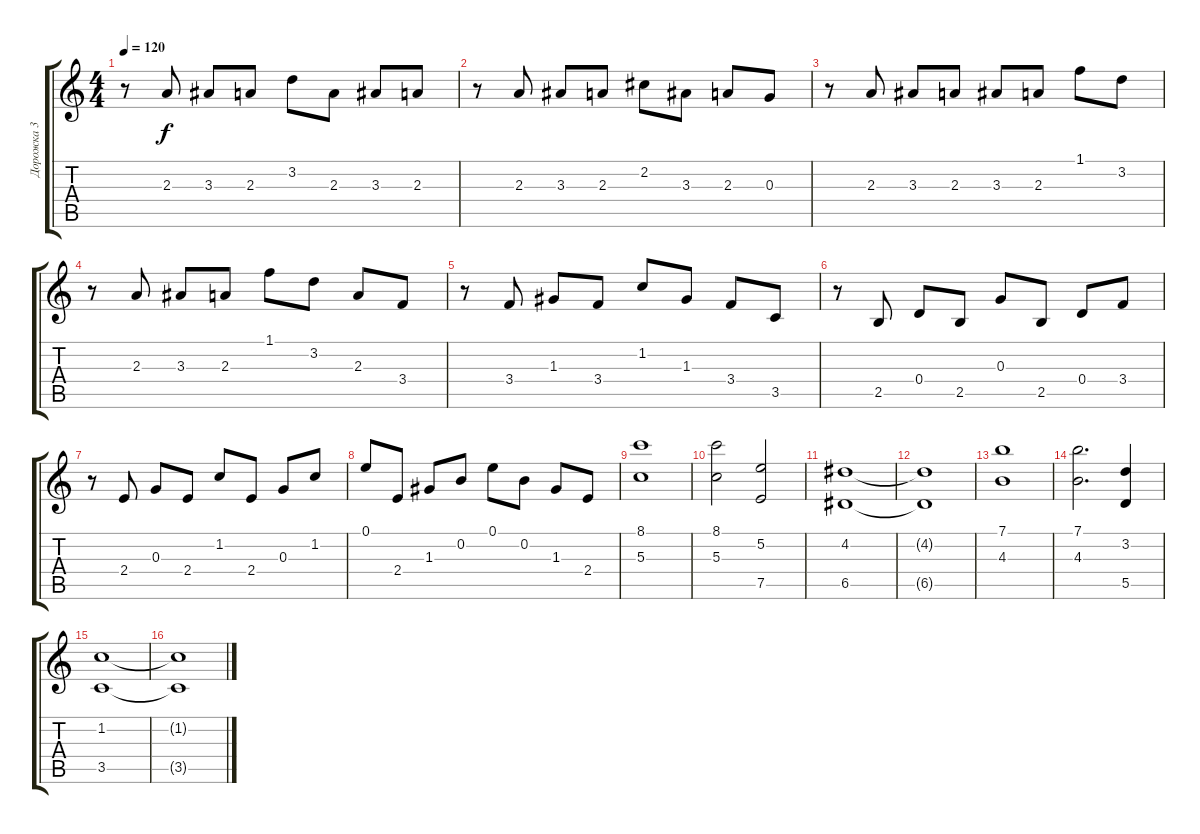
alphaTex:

\track ("Дорожка 3" "Дорожка 3") {instrument acousticguitarsteel}
\staff {score tabs}
\tuning (E4 B3 G3 D3 A2 E2) {hide}
\ts (4 4)
\tempo 120
\clef g2
\ks c
r.8{dy f} 2.3.8 3.3.8 2.3.8 3.2.8 2.3.8 3.3.8 2.3.8 |
r.8 2.3.8 3.3.8 2.3.8 2.2.8 3.3.8 2.3.8 0.3.8 |
r.8 2.3.8 3.3.8 2.3.8 3.3.8 2.3.8 1.1.8 3.2.8 |
r.8 2.3.8 3.3.8 2.3.8 1.1.8 3.2.8 2.3.8 3.4.8 |
r.8 3.4.8 1.3.8 3.4.8 1.2.8 1.3.8 3.4.8 3.5.8 |
r.8 2.5.8 0.4.8 2.5.8 0.3.8 2.5.8 0.4.8 3.4.8 |
r.8 2.4.8 0.3.8 2.4.8 1.2.8 2.4.8 0.3.8 1.2.8 |
0.1.8 2.4.8 1.3.8 0.2.8 0.1.8 0.2.8 1.3.8 2.4.8 |
(8.1 5.3).1 |
(8.1 5.3).2 (5.2 7.5).2 |
(4.2 6.5).1 |
(4.2{t} 6.5{t}).1 |
(7.1 4.3).1 |
(7.1 4.3).2{d} (3.2 5.5).4 |
(1.2 3.5).1 |
(1.2{t} 3.5{t}).1
